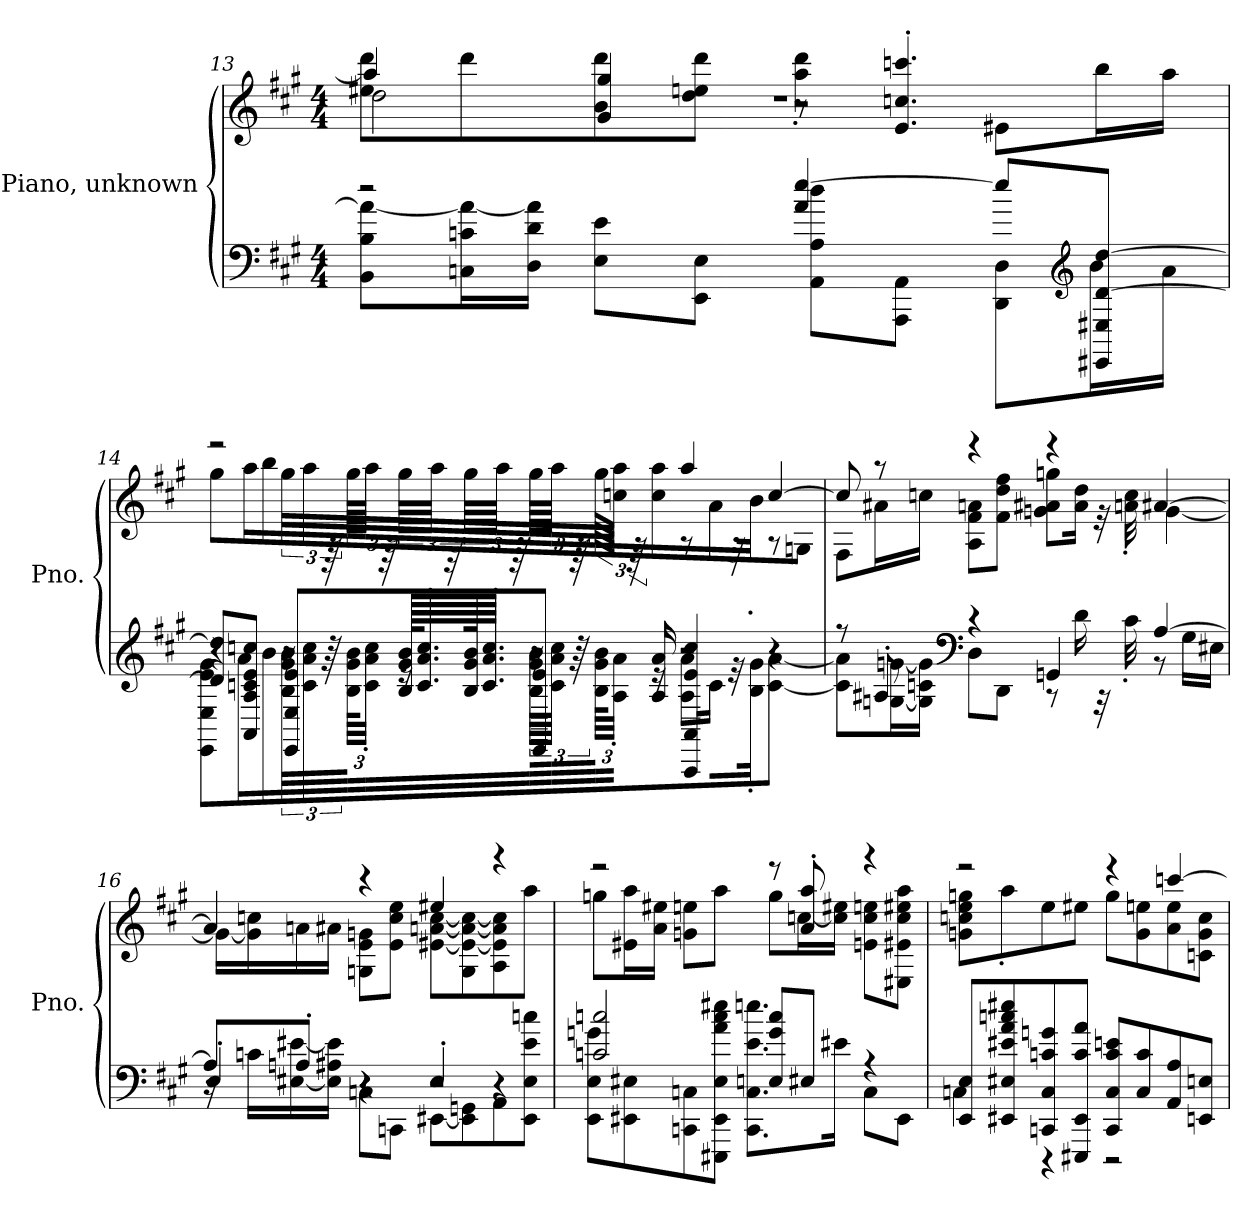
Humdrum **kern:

**kern	**kern
*part1	*part1
*staff2	*staff1
*I"Piano, unknown	*
*I'Pno.	*
!!LO:LB:g=z
*clefF4	*clefG2
*k[f#c#g#]	*k[f#c#g#]
*M4/4	*M4/4
=13	=13
*^	*^
*	*	*	*^
*	*	*	*	*^
2r	8BB\ 8B\ 8a\_L	1r	8ee#X\ 8ddd\L	4aa/]	2dd\
.	16Cn\ 16cn\ 16a\_L	.	8ddd\	.	.
.	16D\ 16d\ 16a\]JJ	.	.	.	.
.	8E\ 8e\L	.	8b\ 8ddd\	4g#/ 4gg#/	.
.	8EE\ 8E\J	.	8dd\ 8een\ 8ddd\J	.	.
4a/ [4ee/	8AA\ 8A\ 8dd\L	.	4aa\' 4ddd\'	8r	2r
.	8AAA\ 8AA\J	.	.	4.e/' 4.ccn/' 4.cccn/'	.
8ee/L]	8DD\ 8D\L	.	8e#X\L	.	.
*clefG2	*	*	*	*	*
8EE#X/ 8E#X/ [8d/ [8dd/J	16b\L	.	16bb\L	.	.
.	16a\JJ	.	16aa\JJ	.	.
*	*	*	*v	*v	*v
!!LO:LB:g=z
=14	=14	=14	=14
*	*^	*	*
8d/] 8dd/]L	8EE\ 8E\ 8e\ 8g#\L	4r	2r	8gg#\L
8AA/ 8A/ 8cn/ 8e/ 8ccn/J	16a\L	.	.	16aa\L
.	16b\	.	.	16bb\
16r	96B\ 96g#\ 96b\LL	8EE/ 8E/ 8e/L	.	96gg#\LL
.	96c\ 96a\ 96cc\JJJJ	.	.	96aa\JJJJ
.	96r	.	.	96r
.	96B\ 96g#\ 96b\KLLL	.	.	96gg#\LLLL
.	48c\' 48a\' 48cc\'JJJ	.	.	96aa\JJJJ
.	.	.	.	96r
128B/ 128g#/ 128b/KLLLL	16r	.	.	96gg#\LLLL
64.c/' 64.a/' 64.cc/'	.	.	.	.
.	.	.	.	96aa\JJJJ
.	.	.	.	96r
128B/ 128g#/ 128b/K	.	.	.	96gg#\LLLL
64.c/' 64.a/' 64.cc/'JJJJ	.	.	.	.
.	.	.	.	96aa\JJJJ
.	.	.	.	96r
16r	96B\ 96g#\ 96b\LLLL	8EE/ 8e/J	.	96gg#\LLLL
.	96c\ 96a\ 96cc\JJJJ	.	.	96aa\JJJJ
.	96r	.	.	96r
.	96B\ 96g#\ 96b\KLLL	.	.	96gg#\LLLL
.	48A\' 48a\'JJJ	.	.	96ccn\ 96aa\JJJJ
.	.	.	.	96r
16A/ 16a/	16r	.	.	16cc\ 16aa\
2r	8A\ 8a\L	4AAA/ 4AA/ 4e/ 4cc/	4aa/	8r
.	16c\Jk	.	.	16a\
.	32r	.	.	32r
.	32B\' 32g#\'	.	.	32b'\
.	[4c\ [4a\	4r	[4cc/	8r
.	.	.	.	8Gn\
*	*v	*v	*	*
!!LO:LB:g=z	!!
=15	=15	=15	=15
8r	8c\] 8a\]L	8cc/]	8F#\L
8A#X'/	[16Gn\ [16gn\L	8r	16a#X\L
.	16G\] 16cn\ 16g\]JJ	.	16ccn\JJ
*clefF4	*	*	*
4r	8D\L	4r	8A\ 8f#\ 8an\L
.	8DD\J	.	8f#\ 8dd\ 8ff#\J
4GGn/	8r	4r	8gn\ 8a#X\ 8ggn\L
.	16d\	.	16a#\ 16dd\Jk
.	32r	.	32r
.	32c'\	.	32an\' 32cc\'
[4A#/	8r	[4a#X/	[4g\
.	16G\LL	.	.
.	16E#X\JJ	.	.
=16	=16	=16	=16
*	*^	*	*
8A#/L]	16r	4E'/	4a#/]	16g\LL_
.	16cn\LL	.	.	16g\] 16ccn\
8An'/J	[16E#X\ [16e#X\	.	.	16an\
.	16E#\] 16A#X\ 16e#\]JJ	.	.	16a#X\JJ
4r	8Cn\L	4r	4r	8Gn\ 8e\ 8gn\L
.	8CCn\J	.	.	8e\ 8cc\ 8ee\J
2r	[8EE#X\L	4E#'/	4ee#X/	[8e#X\ [8an\ [8cc\L
.	8EE#\] 8GGn\	.	.	8G\ 8e#\_ 8a\_ 8cc\_
.	8AA\	4r	4r	8A\ 8e#\] 8a\] 8cc\]
.	8EE#\ 8E#\ 8e#\ 8ccn\J	.	.	8aa\J
*	*v	*v	*	*
!!LO:PB:g=z	!!
=17	=17	=17	=17
2cn/ 2ccn/	8EE\ 8E\ 8gn\L	2r	8ggn\L
.	8EE#X\ 8E#X\	.	16e#X\ 16aa\L
.	.	.	16a\ 16ee#X\JJ
.	8CCn\ 8Cn\	.	8gn\ 8een\L
.	8EEE#X\ 8EE#\ 8E#\ 8a\ 8cc\ 8ee#X\J	.	8aa\J
8En/ 8g/ 8cc/L	8.CC\ 8.C\ 8.e\ 8.een\L	8r	8gg\L
8E#X/J	.	8a/' 8aa/'	[16ccn\L
.	16e#X\Jk	.	16cc\] 16ee#X\JJ
4r	8C\L	4r	8en\ 8cc\ 8een\L
.	8EE#\J	.	8E#X\ 8e#X\ 8cc\ 8ee#X\ 8aa\J
=18	=18	=18	=18
8EE/ 8E/L	4Cn\	2r	8gn\ 8ccn\ 8ee\ 8ggn\L
8EE#X/ 8E#X/ 8e#X/ 8a/ 8ccn/ 8ee#X/	.	.	8aa'\
8CCn/ 8C/ 8cn/ 8gn/	4r	.	8ee\
8EEE#X/ 8EE#/ 8c/ 8a/J	.	.	8ee#X\J
8CC/ 8C/ 8c/ 8en/L	2r	4r	8gg\L
8C/ 8c/	.	.	8g\ 8een\
8AA/ 8A/	.	[4cccn/	8a\ 8ee\
8EEn/ 8En/J	.	.	8cn\ 8g\ 8cc\J
*v	*v	*	*
*	*v	*v
=	=
*-	*-
